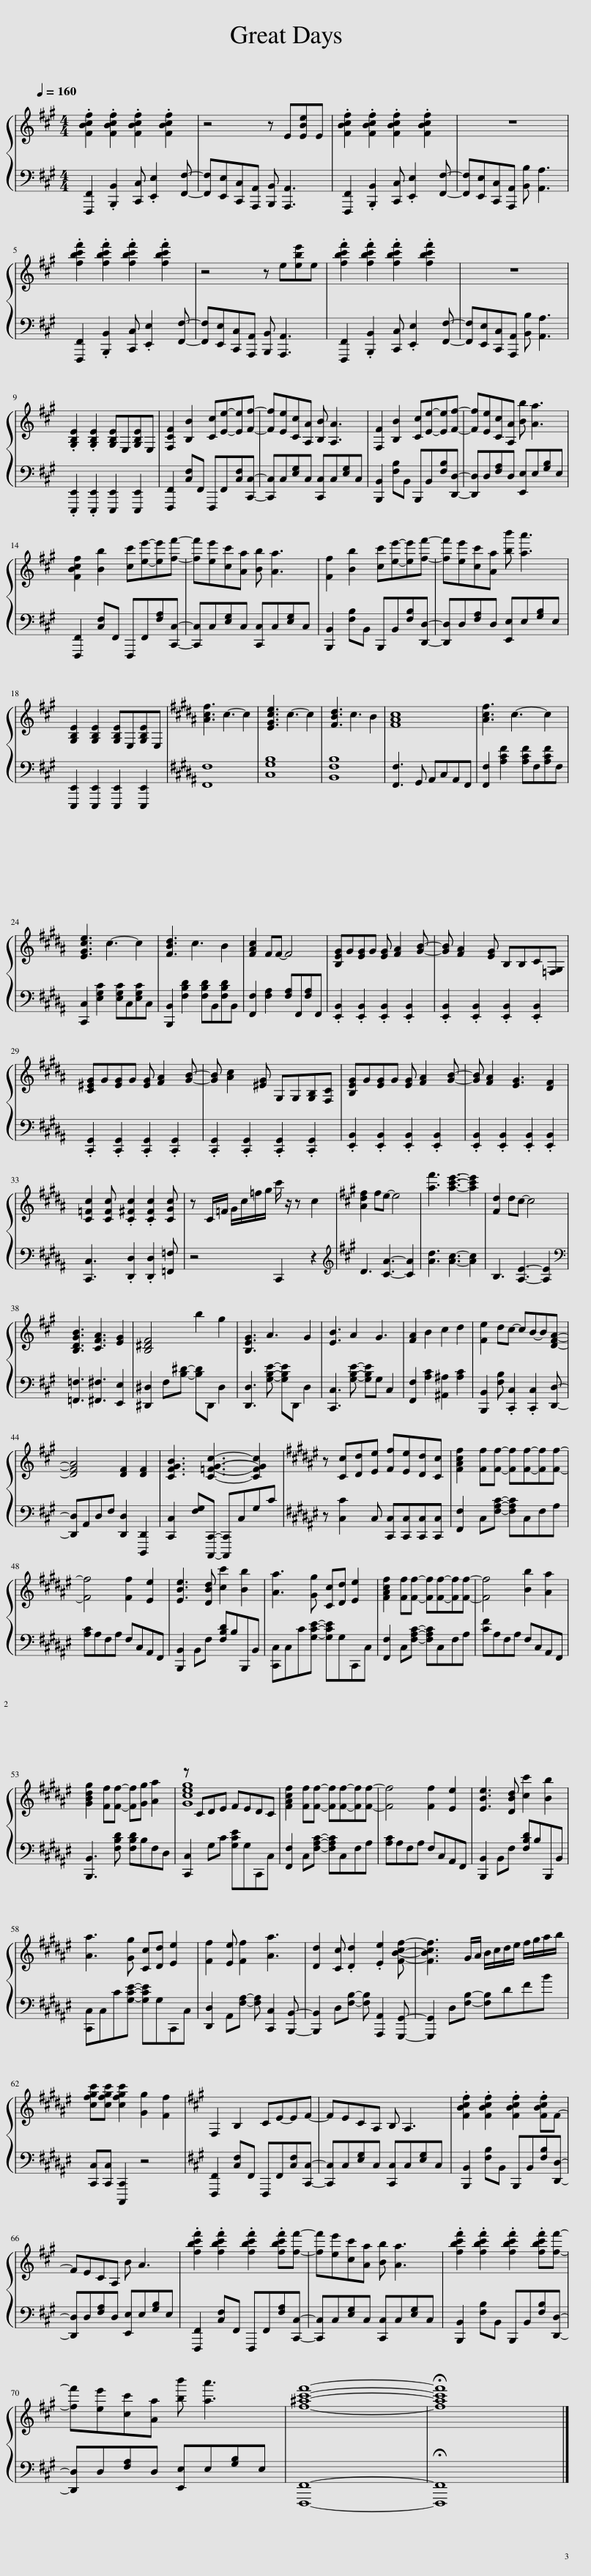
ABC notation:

X:1
%%score { ( 1 3 ) | 2 }
L:1/8
Q:1/4=160
M:4/4
I:linebreak $
K:A
V:1 treble
V:3 treble
V:2 bass
V:1
 .[FBcf]2 .[FBcf]2 .[FBcf]2 .[FBcf]2 | z4 z E[EBe]E | .[FBcf]2 .[FBcf]2 .[FBcf]2 .[FBcf]2 | z8 |$ .[fbc'f']2 .[fbc'f']2 .[fbc'f']2 .[fbc'f']2 | %5
 z4 z e[ebe']e | .[fbc'f']2 .[fbc'f']2 .[fbc'f']2 .[fbc'f']2 | z8 |$ .[G,B,E]2 .[G,B,E]2 [G,B,E]E,[G,B,E]E, | [F,CF]2 [B,B]2 [Cc][Ee]-[Ee][Ff]- | %10
 [Ff][Ee][Cc][A,A] [B,B] [A,A]3 | [F,F]2 [B,B]2 [Cc][Ee]-[Ee][Ff]- | [Ff][Ee][Cc][A,A] [Bb] [Aa]3 |$ [FBcf]2 [Bb]2 [cc'][ee']-[ee'][ff']- | [ff'][ee'][cc'][Aa] [Bb] [Aa]3 | %15
 [Ff]2 [Bb]2 [cc'][ee']-[ee'][ff']- | [ff'][ee'][cc'][Aa] [bb'] [aa']3 |$ [G,B,E]2 [G,B,E]2 [G,B,E]E,[G,B,E]E, |[K:B] [Acf]3 c3- c2 | [EGce]3 c3- c2 | %20
 [FBd]3 c3 B2 | [FAc]8 | [Acf]3 c3- c2 |$ [EGce]3 c3- c2 | [FBd]3 c3 B2 | %25
 [FAc]2 FF- F4 | [B,EG]G[EG]G [EG] [FA]2 [GB]- | [GB] [FA]2 [EG] B,B,C[=F,G,] |$ [C^EG]G[EG]G [EG] [FA]2 [GB]- | [GB] [Ac]2 [^EG] G,G,[G,B,][F,C] | %30
 [B,EG]G[EG]G [EG] [FA]2 [GB]- | [GB] [FA]2 [EG]3 [DF]2 |$ [C=Fc]2 [CFc] .[C^Fc]2 .[CFc]2 [CGc] | z C/=F/ G/c/=f/g/ c'/ z/ z c2 |[K:A] [Adf]2 fe- e4 | %35
 [af']3 [ac'e']3- [ac'e']2 | [Fd]2 dc- c4 |$ [B,DGB]3 [CFA]3 [EG]2 | [B,^DF]4 b2 g2 | [B,EG]3 A3 G2 | %40
 [EB]3 A2 G3 | [FA]2 B2 c2 d2 | [Fe]2 dc- cB-B[DFA]- |$ [DFA]4 [DF]2 [DF]2 | [CFGB]3 [C=FGc]3- [CFGc]2 | %45
[K:F#] z [Cc][Dd][Ee] [Ff][Ee][Dd][Cc] | [FAcf]2 [Ff][Ff]- [Ff][Ff]-[Ff][Ff]- |$ [Ff]4 [Ff]2 [Ee]2 | [EBe]3 [DBd] [cc']2 [Bb]2 | [Aa]3 [Gg] [Cc][Dd] [Ee]2 | %50
 [FAcf]2 [Ff][Ff]- [Ff][Ff]-[Ff][Ff]- | [Ff]4 [Bb]2 [Aa]2 |$ [GBdg]2 [Ff][Ff]- [Ff][Gg] [Aa]2 | z CDE FEDC | [FAcf]2 [Ff][Ff]- [Ff][Ff]-[Ff][Ff]- | %55
 [Ff]4 [Ff]2 [Ee]2 | [EBe]3 [DBd] [cc']2 [Bb]2 |$ [Aa]3 [Gg] [Cc][Dd] [Ee]2 | [Ff]2 [Ee] [Ff]2 [Aa]3 | [Dd]2 [Cc] .[Dd]2 .[Ee]2 [FBcf]- | %60
 [FBcf]3 G/A/ B/c/d/e/ f/g/a/b/ |$ [cfgc'][cfgc'] [cfgc']2 [Gg]2 [Ff]2 |[K:A] F,2 B,2 CE-EF- | FECA, B, A,3 | .[FBcf]2 .[FBcf]2 .[FBcf]2 .[FBcf]F- |$ %65
 FECA, B A3 | .[fbc'f']2 .[fbc'f']2 .[fbc'f']2 .[fbc'f'][ff']- | [ff'][ee'][cc'][Aa] [Bb] [Aa]3 | .[fbc'f']2 .[fbc'f']2 .[fbc'f']2 .[fbc'f'][ff']- |$ [ff'][ee'][cc'][Aa] [bb'] [aa']3 | %70
 [f^ac'f']8- | !fermata![fac'f']8 |] %72
V:2
 [F,,,F,,]2 .[B,,,B,,]2 [C,,C,] .[E,,E,]2 [F,,F,]- | [F,,F,][E,,E,][C,,C,][A,,,A,,] [B,,,B,,] [A,,,A,,]3 | [F,,,F,,]2 .[B,,,B,,]2 [C,,C,] .[E,,E,]2 [F,,F,]- | [F,,F,][E,,E,][C,,C,][A,,,A,,] [B,,B,] [A,,A,]3 |$ [F,,,F,,]2 .[B,,,B,,]2 [C,,C,] .[E,,E,]2 [F,,F,]- | %5
 [F,,F,][E,,E,][C,,C,][A,,,A,,] [B,,,B,,] [A,,,A,,]3 | [F,,,F,,]2 .[B,,,B,,]2 [C,,C,] .[E,,E,]2 [F,,F,]- | [F,,F,][E,,E,][C,,C,][A,,,A,,] [B,,B,] [A,,A,]3 |$ .[E,,,E,,]2 .[E,,,E,,]2 [E,,,E,,]2 [E,,,E,,]2 | [F,,,F,,]2 [C,F,]F,, F,,,F,,[C,F,][C,,C,]- | %10
 [C,,C,]C,[E,G,]C, [C,,C,]C,[E,G,]C, | [B,,,B,,]2 [F,B,]B,, B,,,B,,[F,B,][D,,D,]- | [D,,D,]D,[F,A,]D, [E,,E,]E,[G,B,]E, |$ [F,,,F,,]2 [C,F,]F,, F,,,F,,[F,A,][C,,C,]- | [C,,C,]C,[E,G,]C, [C,,C,]C,[E,G,]C, | %15
 [B,,,B,,]2 [F,B,]B,, B,,,B,,[F,B,][D,,D,]- | [D,,D,]D,[F,A,]D, [E,,E,]E,[G,B,]E, |$ [E,,,E,,]2 [E,,,E,,]2 [E,,,E,,]2 [E,,,E,,]2 |[K:B] [F,,F,]8 | [C,G,B,]8 | %20
 [B,,F,B,]8 | [F,,F,]3 G,, A,,C,A,,F,, | [F,,F,]2 [A,CF]2 [A,CF]F,[A,CF]F, |$ [C,,C,]2 [E,G,C]2 [E,G,C]C,[E,G,C]C, | [B,,,B,,]2 [F,B,D]2 [F,B,D]B,,[F,B,D]B,, | %25
 [F,,F,]2 [F,A,]2 [F,A,]F,,[F,A,]F,, | .[E,,B,,]2 .[E,,B,,]2 .[E,,B,,]2 .[E,,B,,]2 | .[E,,B,,]2 .[E,,B,,]2 .[E,,B,,]2 .[E,,B,,]2 |$ .[C,,G,,]2 .[C,,G,,]2 .[C,,G,,]2 .[C,,G,,]2 | .[C,,G,,]2 .[C,,G,,]2 .[C,,G,,]2 .[C,,G,,]2 | %30
 .[E,,B,,]2 .[E,,B,,]2 .[E,,B,,]2 .[E,,B,,]2 | .[E,,B,,]2 .[E,,B,,]2 .[E,,B,,]2 .[E,,B,,]2 |$ [C,,C,]3 .[D,,D,]2 .[D,,D,]2 [=F,,=F,] | z4 C,,2 z2 |[K:A][K:treble] D3 [CA]3- [CA]2 | %35
 [Ad]3 [Ac]3- [Ac]2 | B,3 [A,E]3- [A,E]2 |$[K:bass] [=F,,=F,]3 [^F,,^F,]3 [E,,E,]2 | [^D,,^D,]2 F,[B,^D]- [B,D]D,, D,2 | [D,,D,]3 [G,B,E]- [G,B,E]D,, D,2 | %40
 [C,,C,]3 [G,B,E]- [G,B,E]G, C,2 | [F,,F,]2 [A,C]2 [^A,,^A,]2 [A,C]2 | [B,,,B,,]2 [F,B,] .[C,,C,]2 .[C,,C,]2 [D,,D,]- |$ [D,,D,]A,,D,F, [D,,D,]2 [D,,,D,,]2 | [C,,C,]2 [F,G,][C,,,C,,]- [C,,,C,,]C,G,C | %45
[K:F#] z [C,C]2 C, [C,,C,][C,,C,][C,,C,][C,,C,] | [F,,F,]2 C,[F,A,C]- [F,A,C]C,F,A, |$ [A,C]A,F,A, F,C,A,,F,, | [B,,,B,,]2 B,,F, [F,B,D]B,B,,,B,, | [C,,C,]C,C[G,CE]- [G,CE]G,C,,C, | %50
 [F,,F,]2 C,[F,A,C]- [F,A,C]C,F,A, | [CF]A,F,A, F,C,A,,F,, |$ [B,,,B,,]3 [F,B,D] [F,B,D]B,F,D, | [C,,C,]2 G,C [G,CE]G,C,,C, | [F,,F,]2 C,[F,A,C]- [F,A,C]C,F,A, | %55
 [A,C]A,F,A, F,C,A,,F,, | [B,,,B,,]2 B,,F, [F,B,D]B,B,,,B,, |$ [C,,C,]C,C[G,CE]- [G,CE]G,C,,C, | [D,,D,]2 A,,[F,A,]- [F,A,] [C,,C,]2 [B,,,B,,]- | [B,,,B,,]2 D,[F,B,]- [F,B,] [A,,,A,,]2 [G,,,G,,]- | %60
 [G,,,G,,]2 D,[F,B,]- [F,B,]DFB |$ [C,,C,][C,,C,] [C,,,C,,]2 z4 |[K:A] [F,,,F,,]2 [C,F,]F,, F,,,F,,[C,F,][C,,C,]- | [C,,C,]C,[E,G,]C, [C,,C,]C,[E,G,]C, | [B,,,B,,]2 [F,B,]B,, B,,,B,,[F,B,][D,,D,]- |$ %65
 [D,,D,]D,[F,A,]D, [E,,E,]E,[G,B,]E, | [F,,,F,,]2 [C,F,]F,, F,,,F,,[F,A,][C,,C,]- | [C,,C,]C,[E,G,]C, [C,,C,]C,[E,G,]C, | [B,,,B,,]2 [F,B,]B,, B,,,B,,[F,B,][D,,D,]- |$ [D,,D,]D,[F,A,]D, [E,,E,]E,[G,B,]E, | %70
 [F,,,F,,]8- | !fermata![F,,,F,,]8 |] %72
V:3
 x8 | x8 | x8 | x8 |$ x8 | %5
 x8 | x8 | x8 |$ x8 | x8 | %10
 x8 | x8 | x8 |$ x8 | x8 | %15
 x8 | x8 |$ x8 |[K:B] x8 | x8 | %20
 x8 | x8 | x8 |$ x8 | x8 | %25
 x8 | x8 | x8 |$ x8 | x8 | %30
 x8 | x8 |$ x8 | x8 |[K:A] x8 | %35
 x8 | x8 |$ x8 | x8 | x8 | %40
 x8 | x8 | x8 |$ x8 | x8 | %45
[K:F#] x8 | x8 |$ x8 | x8 | x8 | %50
 x8 | x8 |$ x8 | [Gceg]8 | x8 | %55
 x8 | x8 |$ x8 | x8 | x8 | %60
 x8 |$ x8 |[K:A] x8 | x8 | x8 |$ %65
 x8 | x8 | x8 | x8 |$ x8 | %70
 x8 | x8 |] %72
